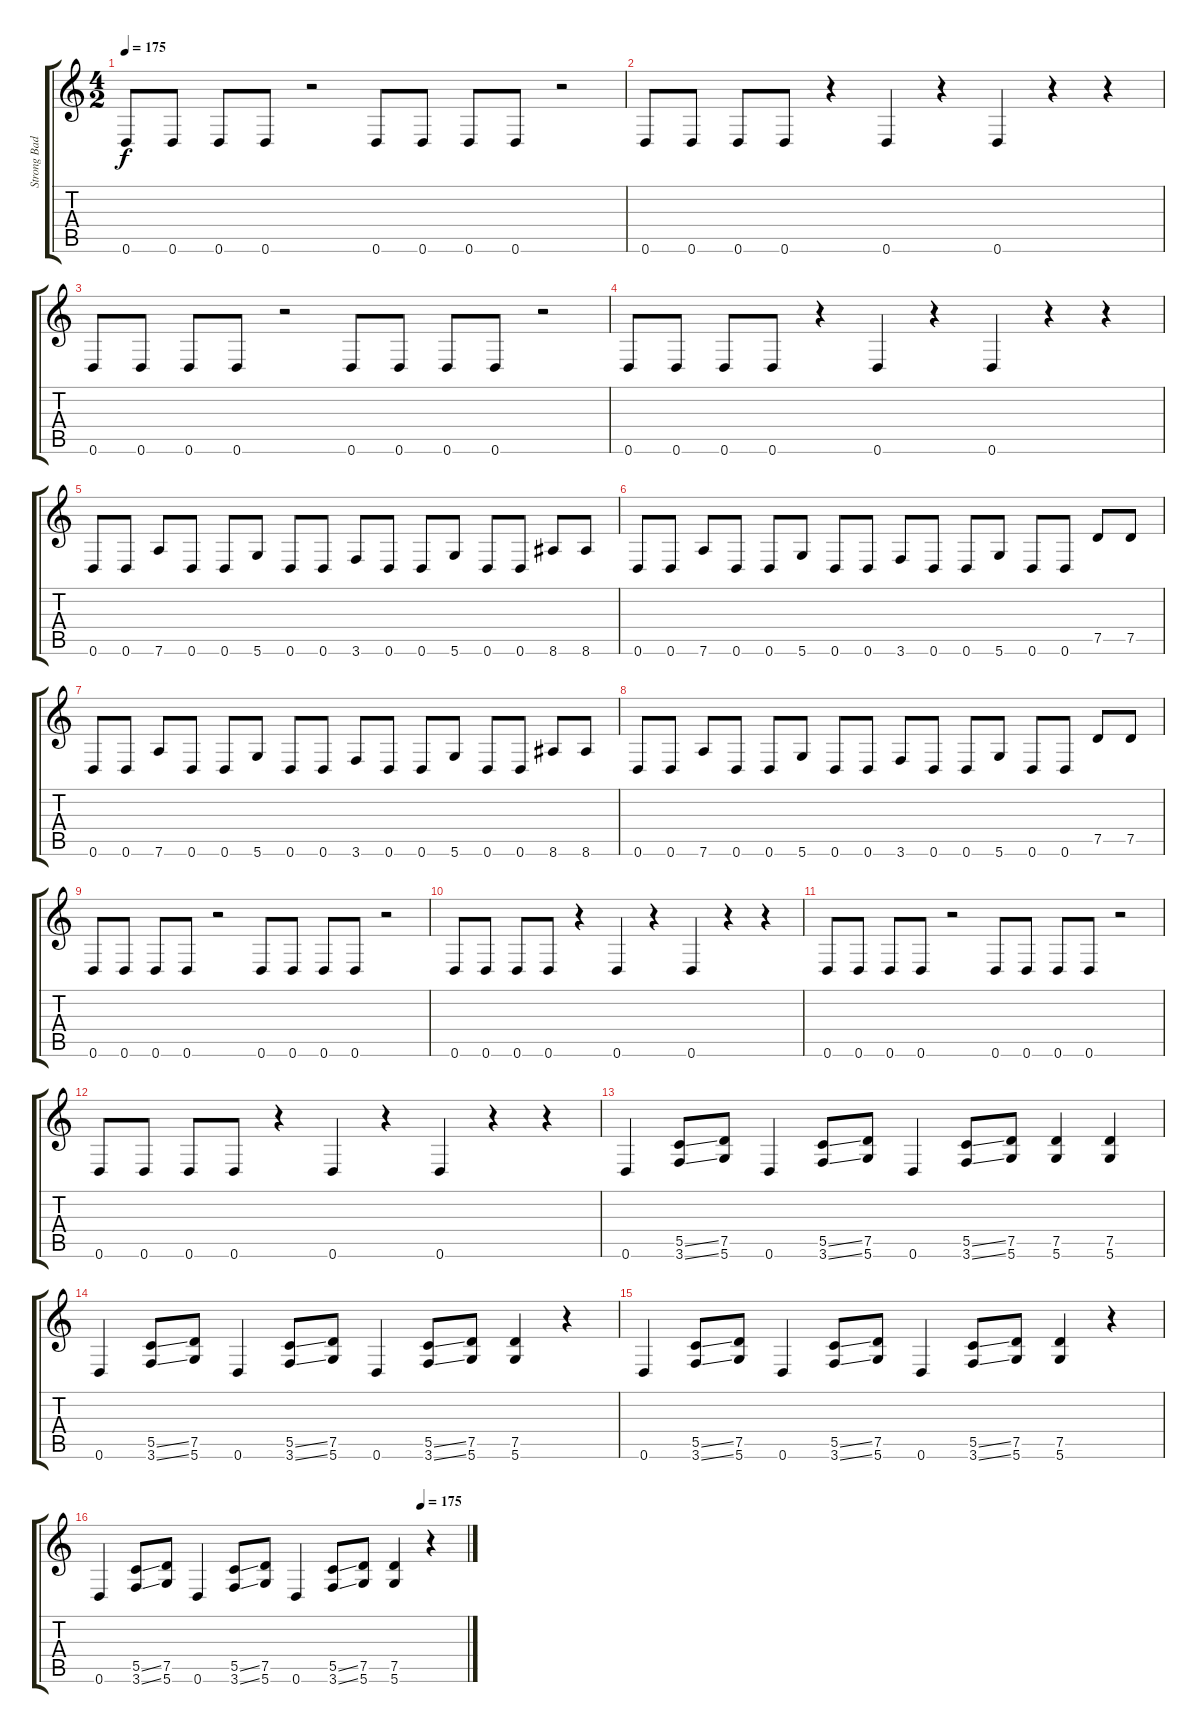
\track ("Strong Bad Muted" "Strong Bad") {instrument electricguitarmuted}
\staff {score tabs}
\tuning (D4 A3 F3 C3 G2 D2) {hide}
\ts (4 2)
\tempo 175
\clef g2
\ks c
0.6.8{dy f} 0.6.8 0.6.8 0.6.8 r.2 0.6.8 0.6.8 0.6.8 0.6.8 r.2 |
0.6.8 0.6.8 0.6.8 0.6.8 r.4 0.6.4 r.4 0.6.4 r.4 r.4 |
0.6.8 0.6.8 0.6.8 0.6.8 r.2 0.6.8 0.6.8 0.6.8 0.6.8 r.2 |
0.6.8 0.6.8 0.6.8 0.6.8 r.4 0.6.4 r.4 0.6.4 r.4 r.4 |
0.6.8 0.6.8 7.6.8 0.6.8 0.6.8 5.6.8 0.6.8 0.6.8 3.6.8 0.6.8 0.6.8 5.6.8 0.6.8 0.6.8 8.6.8 8.6.8 |
0.6.8 0.6.8 7.6.8 0.6.8 0.6.8 5.6.8 0.6.8 0.6.8 3.6.8 0.6.8 0.6.8 5.6.8 0.6.8 0.6.8 7.5.8 7.5.8 |
0.6.8 0.6.8 7.6.8 0.6.8 0.6.8 5.6.8 0.6.8 0.6.8 3.6.8 0.6.8 0.6.8 5.6.8 0.6.8 0.6.8 8.6.8 8.6.8 |
0.6.8 0.6.8 7.6.8 0.6.8 0.6.8 5.6.8 0.6.8 0.6.8 3.6.8 0.6.8 0.6.8 5.6.8 0.6.8 0.6.8 7.5.8 7.5.8 |
0.6.8 0.6.8 0.6.8 0.6.8 r.2 0.6.8 0.6.8 0.6.8 0.6.8 r.2 |
0.6.8 0.6.8 0.6.8 0.6.8 r.4 0.6.4 r.4 0.6.4 r.4 r.4 |
0.6.8 0.6.8 0.6.8 0.6.8 r.2 0.6.8 0.6.8 0.6.8 0.6.8 r.2 |
0.6.8 0.6.8 0.6.8 0.6.8 r.4 0.6.4 r.4 0.6.4 r.4 r.4 |
0.6.4 (5.5{ss} 3.6{ss}).8 (7.5 5.6).8 0.6.4 (5.5{ss} 3.6{ss}).8 (7.5 5.6).8 0.6.4 (5.5{ss} 3.6{ss}).8 (7.5 5.6).8 (7.5 5.6).4 (7.5 5.6).4 |
0.6.4 (5.5{ss} 3.6{ss}).8 (7.5 5.6).8 0.6.4 (5.5{ss} 3.6{ss}).8 (7.5 5.6).8 0.6.4 (5.5{ss} 3.6{ss}).8 (7.5 5.6).8 (7.5 5.6).4 r.4 |
0.6.4 (5.5{ss} 3.6{ss}).8 (7.5 5.6).8 0.6.4 (5.5{ss} 3.6{ss}).8 (7.5 5.6).8 0.6.4 (5.5{ss} 3.6{ss}).8 (7.5 5.6).8 (7.5 5.6).4 r.4 |
\tempo (175 0.875)
0.6.4 (5.5{ss} 3.6{ss}).8 (7.5 5.6).8 0.6.4 (5.5{ss} 3.6{ss}).8 (7.5 5.6).8 0.6.4 (5.5{ss} 3.6{ss}).8 (7.5 5.6).8 (7.5 5.6).4 r.4
